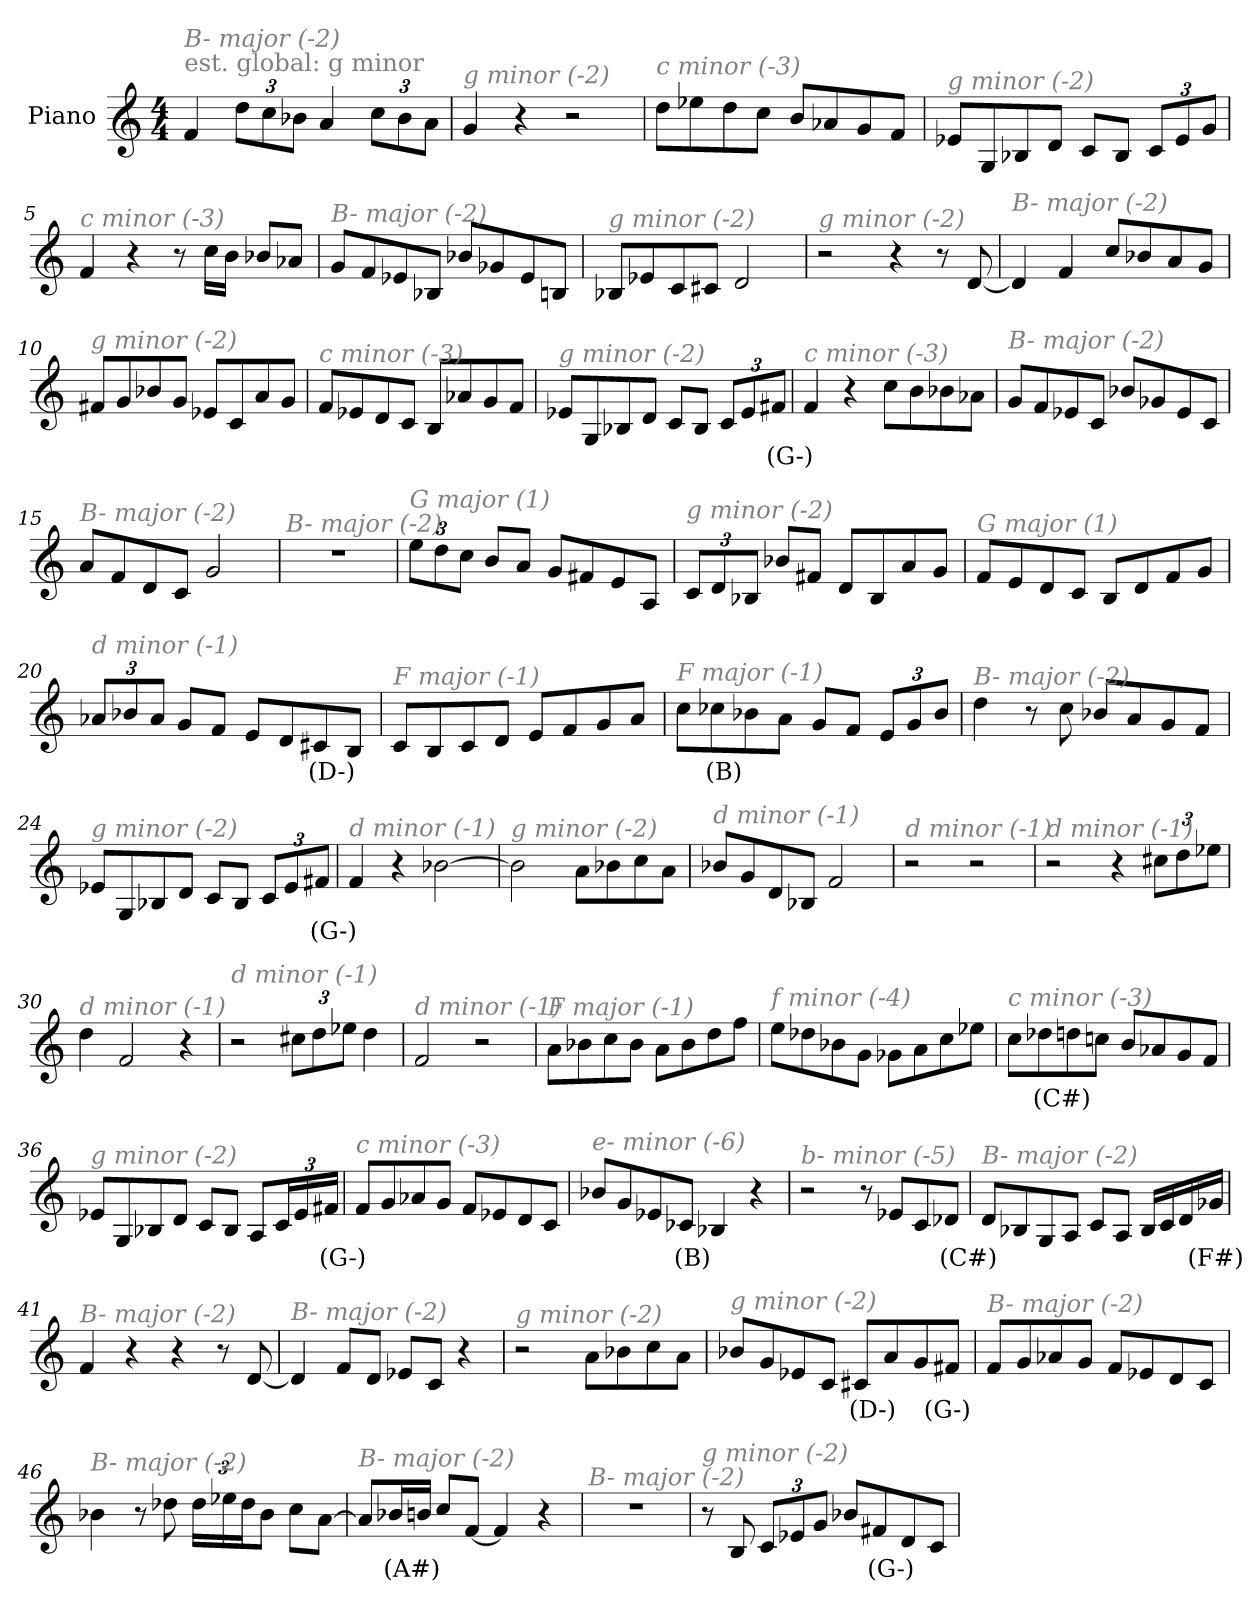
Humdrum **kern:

**kern	**text
*part1	*part1
*staff1	*staff1
*I"Piano	*
*I'Pno	*
*clefG2	*
*k[]	*
*M4/4	*
*MM320	*
=1	=1
!LO:TX:a:color=#808080:t=est. global&colon; g minor	!
!LO:TX:i:color=#808080:t=B- major (-2)	!
4f/	.
*Xbrackettup	*
12dd\L	.
12cc\	.
12b-X\J	.
4a/	.
12cc\L	.
12b-\	.
12a\J	.
=2	=2
!LO:TX:i:color=#808080:t=g minor (-2)	!
4g/	.
4r	.
2r	.
=3	=3
!LO:TX:i:color=#808080:t=c minor (-3)	!
8dd\L	.
8ee-X\	.
8dd\	.
8cc\J	.
8b/L	.
8a-X/	.
8g/	.
8f/J	.
=4	=4
!LO:TX:i:color=#808080:t=g minor (-2)	!
8e-X/L	.
8G/	.
8B-X/	.
8d/J	.
8c/L	.
8B-/J	.
12c/L	.
12e-/	.
12g/J	.
!!LO:LB:g=z
=5	=5
!LO:TX:i:color=#808080:t=c minor (-3)	!
4f/	.
4r	.
8r	.
16cc\LL	.
16b\JJ	.
8b-X/L	.
8a-X/J	.
=6	=6
!LO:TX:i:color=#808080:t=B- major (-2)	!
8g/L	.
8f/	.
8e-X/	.
8B-X/J	.
8b-X/L	.
8g-X/	.
8e-/	.
8Bn/J	.
=7	=7
!LO:TX:i:color=#808080:t=g minor (-2)	!
8B-X/L	.
8e-X/	.
8c/	.
8c#X/J	.
2d/	.
=8	=8
!LO:TX:i:color=#808080:t=g minor (-2)	!
2r	.
4r	.
8r	.
[8d/	.
!!LO:LB:g=z
=9	=9
!LO:TX:i:color=#808080:t=B- major (-2)	!
4d/]	.
4f/	.
8cc/L	.
8b-X/	.
8a/	.
8g/J	.
=10	=10
!LO:TX:i:color=#808080:t=g minor (-2)	!
8f#X/L	.
8g/	.
8b-X/	.
8g/J	.
8e-X/L	.
8c/	.
8a/	.
8g/J	.
=11	=11
!LO:TX:i:color=#808080:t=c minor (-3)	!
8f/L	.
8e-X/	.
8d/	.
8c/J	.
8B/L	.
8a-X/	.
8g/	.
8f/J	.
=12	=12
!LO:TX:i:color=#808080:t=g minor (-2)	!
8e-X/L	.
8G/	.
8B-X/	.
8d/J	.
8c/L	.
8B-/J	.
12c/L	.
12e-/	.
12f#Xi/J	(G-)
!!LO:LB:g=z
=13	=13
!LO:TX:i:color=#808080:t=c minor (-3)	!
4f/	.
4r	.
8cc\L	.
8b\	.
8b-X\	.
8a-X\J	.
=14	=14
!LO:TX:i:color=#808080:t=B- major (-2)	!
8g/L	.
8f/	.
8e-X/	.
8c/J	.
8b-X/L	.
8g-X/	.
8e-/	.
8c/J	.
=15	=15
!LO:TX:i:color=#808080:t=B- major (-2)	!
8a/L	.
8f/	.
8d/	.
8c/J	.
2g/	.
=16	=16
!LO:TX:i:color=#808080:t=B- major (-2)	!
1r	.
=17	=17
!LO:TX:i:color=#808080:t=G major (1)	!
12ee\L	.
12dd\	.
12cc\J	.
8b/L	.
8a/J	.
8g/L	.
8f#X/	.
8e/	.
8A/J	.
!!LO:LB:g=z
=18	=18
!LO:TX:i:color=#808080:t=g minor (-2)	!
12c/L	.
12d/	.
12B-X/J	.
8b-X/L	.
8f#X/J	.
8d/L	.
8B-/	.
8a/	.
8g/J	.
=19	=19
!LO:TX:i:color=#808080:t=G major (1)	!
8f/L	.
8e/	.
8d/	.
8c/J	.
8B/L	.
8d/	.
8f/	.
8g/J	.
=20	=20
!LO:TX:i:color=#808080:t=d minor (-1)	!
12a-X/L	.
12b-X/	.
12a-/J	.
8g/L	.
8f/J	.
8e/L	.
8d/	.
8c#Xi/	(D-)
8B/J	.
=21	=21
!LO:TX:i:color=#808080:t=F major (-1)	!
8c/L	.
8B/	.
8c/	.
8d/J	.
8e/L	.
8f/	.
8g/	.
8a/J	.
!!LO:LB:g=z
=22	=22
!LO:TX:i:color=#808080:t=F major (-1)	!
8cc\L	.
8cc-Xi\	(B)
8b-X\	.
8a\J	.
8g/L	.
8f/J	.
12e/L	.
12g/	.
12b-/J	.
=23	=23
!LO:TX:i:color=#808080:t=B- major (-2)	!
4dd\	.
8r	.
8cc\	.
8b-X/L	.
8a/	.
8g/	.
8f/J	.
=24	=24
!LO:TX:i:color=#808080:t=g minor (-2)	!
8e-X/L	.
8G/	.
8B-X/	.
8d/J	.
8c/L	.
8B-/J	.
12c/L	.
12e-/	.
12f#Xi/J	(G-)
=25	=25
!LO:TX:i:color=#808080:t=d minor (-1)	!
4f/	.
4r	.
[2b-X\	.
!!LO:LB:g=z
=26	=26
!LO:TX:i:color=#808080:t=g minor (-2)	!
2b-\]	.
8a\L	.
8b-X\	.
8cc\	.
8a\J	.
=27	=27
!LO:TX:i:color=#808080:t=d minor (-1)	!
8b-X/L	.
8g/	.
8d/	.
8B-X/J	.
2f/	.
=28	=28
!LO:TX:i:color=#808080:t=d minor (-1)	!
2r	.
2r	.
=29	=29
!LO:TX:i:color=#808080:t=d minor (-1)	!
2r	.
4r	.
12cc#X\L	.
12dd\	.
12ee-X\J	.
=30	=30
!LO:TX:i:color=#808080:t=d minor (-1)	!
4dd\	.
2f/	.
4r	.
=31	=31
!LO:TX:i:color=#808080:t=d minor (-1)	!
2r	.
12cc#X\L	.
12dd\	.
12ee-X\J	.
4dd\	.
!!LO:LB:g=z
=32	=32
!LO:TX:i:color=#808080:t=d minor (-1)	!
2f/	.
2r	.
=33	=33
!LO:TX:i:color=#808080:t=F major (-1)	!
8a\L	.
8b-X\	.
8cc\	.
8b-\J	.
8a\L	.
8b-\	.
8dd\	.
8ff\J	.
=34	=34
!LO:TX:i:color=#808080:t=f minor (-4)	!
8ee\L	.
8dd-X\	.
8b-X\	.
8g\J	.
8g-X\L	.
8a\	.
8cc\	.
8ee-X\J	.
=35	=35
!LO:TX:i:color=#808080:t=c minor (-3)	!
8cc\L	.
8dd-Xi\	(C#)
8dd\	.
8ccn\J	.
8b/L	.
8a-X/	.
8g/	.
8f/J	.
!!LO:LB:g=z
=36	=36
!LO:TX:i:color=#808080:t=g minor (-2)	!
8e-X/L	.
8G/	.
8B-X/	.
8d/J	.
8c/L	.
8B-/J	.
8A/L	.
24c/L	.
24e-/	.
24f#Xi/JJ	(G-)
=37	=37
!LO:TX:i:color=#808080:t=c minor (-3)	!
8f/L	.
8g/	.
8a-X/	.
8g/J	.
8f/L	.
8e-X/	.
8d/	.
8c/J	.
=38	=38
!LO:TX:i:color=#808080:t=e- minor (-6)	!
8b-X/L	.
8g/	.
8e-X/	.
8c-Xi/J	(B)
4B-X/	.
4r	.
=39	=39
!LO:TX:i:color=#808080:t=b- minor (-5)	!
2r	.
8r	.
8e-X/L	.
8c/	.
8d-Xi/J	(C#)
!!LO:LB:g=z
=40	=40
!LO:TX:i:color=#808080:t=B- major (-2)	!
8d/L	.
8B-X/	.
8G/	.
8A/J	.
8c/L	.
8A/J	.
16B-/LL	.
16c/	.
16d/	.
16g-Xi/JJ	(F#)
=41	=41
!LO:TX:i:color=#808080:t=B- major (-2)	!
4f/	.
4r	.
4r	.
8r	.
[8d/	.
=42	=42
!LO:TX:i:color=#808080:t=B- major (-2)	!
4d/]	.
8f/L	.
8d/J	.
8e-X/L	.
8c/J	.
4r	.
=43	=43
!LO:TX:i:color=#808080:t=g minor (-2)	!
2r	.
8a\L	.
8b-X\	.
8cc\	.
8a\J	.
!!LO:PB:g=z
=44	=44
!LO:TX:i:color=#808080:t=g minor (-2)	!
8b-X/L	.
8g/	.
8e-X/	.
8c/J	.
8c#Xi/L	(D-)
8a/	.
8g/	.
8f#Xi/J	(G-)
=45	=45
!LO:TX:i:color=#808080:t=B- major (-2)	!
8f/L	.
8g/	.
8a-X/	.
8g/J	.
8f/L	.
8e-X/	.
8d/	.
8c/J	.
=46	=46
!LO:TX:i:color=#808080:t=B- major (-2)	!
4b-X\	.
8r	.
8dd-X\	.
24dd-\LL	.
24ee-X\	.
24dd-\J	.
8b-\J	.
8cc\L	.
[8a\J	.
=47	=47
!LO:TX:i:color=#808080:t=B- major (-2)	!
8a/L]	.
16b-Xi/L	(A#)
16b/JJ	.
8cc/L	.
[8f/J	.
4f/]	.
4r	.
=48	=48
!LO:TX:i:color=#808080:t=B- major (-2)	!
1r	.
!!LO:LB:g=z
=49	=49
!LO:TX:i:color=#808080:t=g minor (-2)	!
8r	.
8B/	.
12c/L	.
12e-X/	.
12g/J	.
8b-X/L	.
8f#Xi/	(G-)
8d/	.
8c/J	.
=	=
*-	*-
